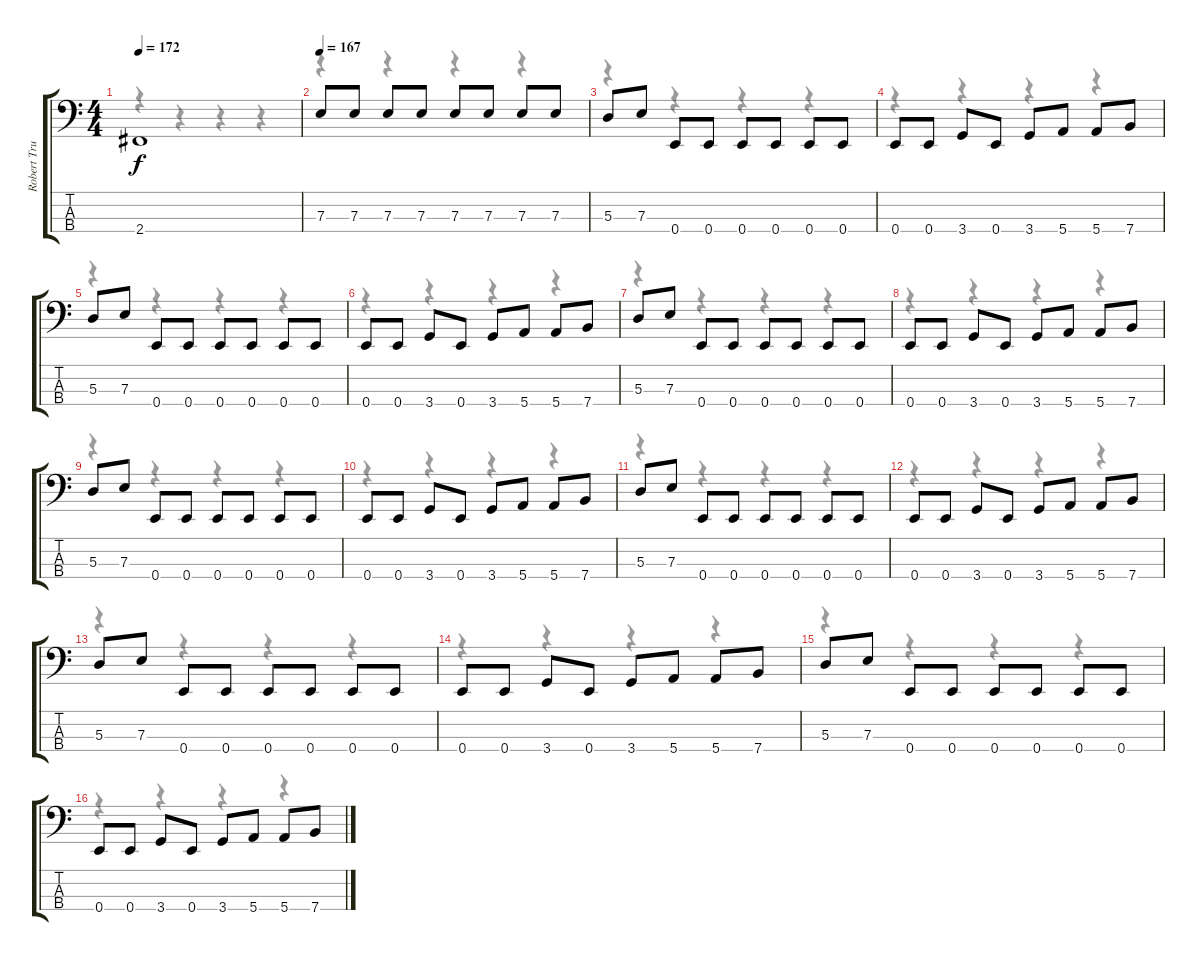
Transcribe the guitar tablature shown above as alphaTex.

\track ("Robert Trujillo" "Robert Tru") {instrument electricbassfinger}
\staff {score tabs}
\tuning (G2 D2 A1 E1) {hide}
\voice
\ts (4 4)
\tempo 172
\clef f4
\ks c
2.4{t}.1{dy f} |
\tempo 167
7.3.8 7.3.8 7.3.8 7.3.8 7.3.8 7.3.8 7.3.8 7.3.8 |
5.3.8 7.3.8 0.4.8 0.4.8 0.4.8 0.4.8 0.4.8 0.4.8 |
0.4.8 0.4.8 3.4.8 0.4.8 3.4.8 5.4.8 5.4.8 7.4.8 |
5.3.8 7.3.8 0.4.8 0.4.8 0.4.8 0.4.8 0.4.8 0.4.8 |
0.4.8 0.4.8 3.4.8 0.4.8 3.4.8 5.4.8 5.4.8 7.4.8 |
5.3.8 7.3.8 0.4.8 0.4.8 0.4.8 0.4.8 0.4.8 0.4.8 |
0.4.8 0.4.8 3.4.8 0.4.8 3.4.8 5.4.8 5.4.8 7.4.8 |
5.3.8 7.3.8 0.4.8 0.4.8 0.4.8 0.4.8 0.4.8 0.4.8 |
0.4.8 0.4.8 3.4.8 0.4.8 3.4.8 5.4.8 5.4.8 7.4.8 |
5.3.8 7.3.8 0.4.8 0.4.8 0.4.8 0.4.8 0.4.8 0.4.8 |
0.4.8 0.4.8 3.4.8 0.4.8 3.4.8 5.4.8 5.4.8 7.4.8 |
5.3.8 7.3.8 0.4.8 0.4.8 0.4.8 0.4.8 0.4.8 0.4.8 |
0.4.8 0.4.8 3.4.8 0.4.8 3.4.8 5.4.8 5.4.8 7.4.8 |
5.3.8 7.3.8 0.4.8 0.4.8 0.4.8 0.4.8 0.4.8 0.4.8 |
0.4.8 0.4.8 3.4.8 0.4.8 3.4.8 5.4.8 5.4.8 7.4.8
\voice
\clef f4
\ottava regular
\simile none
\ks c
r.4{dy f} r.4 r.4 r.4 |
r.4 r.4 r.4 r.4 |
r.4 r.4 r.4 r.4 |
r.4 r.4 r.4 r.4 |
r.4 r.4 r.4 r.4 |
r.4 r.4 r.4 r.4 |
r.4 r.4 r.4 r.4 |
r.4 r.4 r.4 r.4 |
r.4 r.4 r.4 r.4 |
r.4 r.4 r.4 r.4 |
r.4 r.4 r.4 r.4 |
r.4 r.4 r.4 r.4 |
r.4 r.4 r.4 r.4 |
r.4 r.4 r.4 r.4 |
r.4 r.4 r.4 r.4 |
r.4 r.4 r.4 r.4
